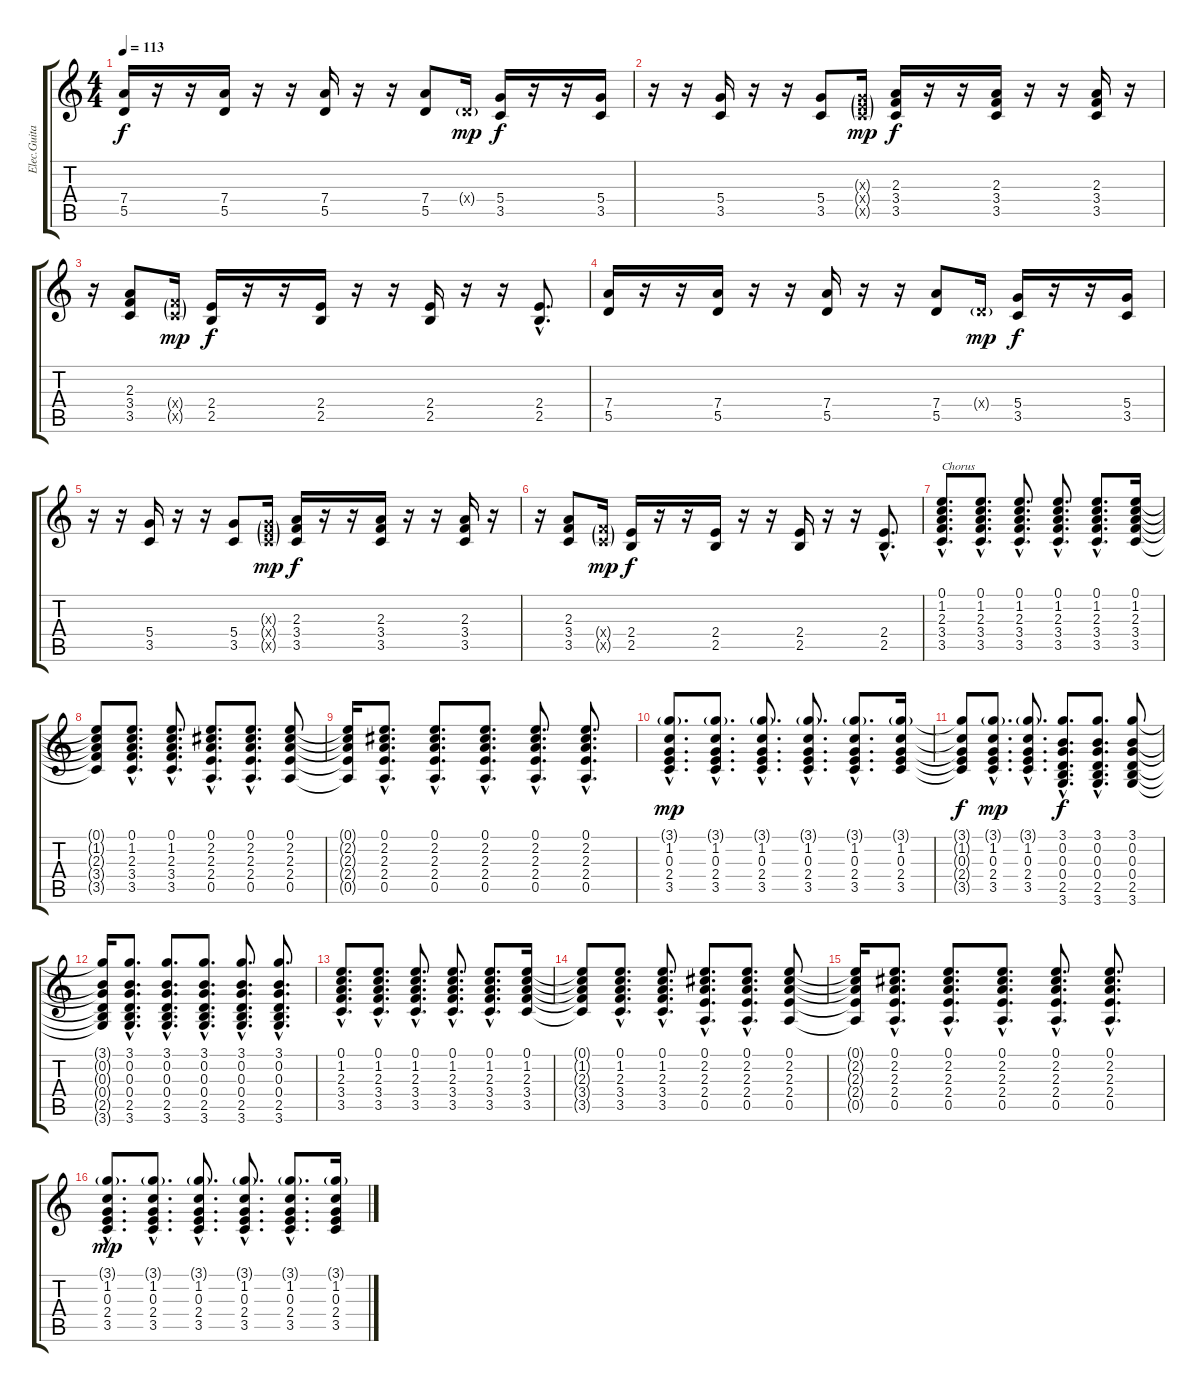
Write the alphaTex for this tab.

\track ("Elec.Guitar" "Elec.Guita") {instrument distortionguitar}
\staff {score tabs}
\tuning (E4 B3 G3 D3 A2 E2) {hide}
\ts (4 4)
\tempo 113
\clef g2
\ks c
(7.4 5.5).16{dy f} r.16 r.16 (7.4 5.5).16 r.16 r.16 (7.4 5.5).16 r.16 r.16 (7.4 5.5).8 0.4{g x}.16{dy mp} (5.4 3.5).16{dy f} r.16 r.16 (5.4 3.5).16 |
r.16 r.16 (5.4 3.5).16 r.16 r.16 (5.4 3.5).8 (0.3{g x} 2.4{g x} 3.5{g x}).16{dy mp} (2.3 3.4 3.5).16{dy f} r.16 r.16 (2.3 3.4 3.5).16 r.16 r.16 (2.3 3.4 3.5).16 r.16 |
r.16 (2.3 3.4 3.5).8 (3.4{g x} 3.5{g x}).16{dy mp} (2.4 2.5).16{dy f} r.16 r.16 (2.4 2.5).16 r.16 r.16 (2.4 2.5).16 r.16 r.16 (2.4{hac} 2.5{hac}).8{d} |
(7.4 5.5).16 r.16 r.16 (7.4 5.5).16 r.16 r.16 (7.4 5.5).16 r.16 r.16 (7.4 5.5).8 0.4{g x}.16{dy mp} (5.4 3.5).16{dy f} r.16 r.16 (5.4 3.5).16 |
r.16 r.16 (5.4 3.5).16 r.16 r.16 (5.4 3.5).8 (0.3{g x} 2.4{g x} 3.5{g x}).16{dy mp} (2.3 3.4 3.5).16{dy f} r.16 r.16 (2.3 3.4 3.5).16 r.16 r.16 (2.3 3.4 3.5).16 r.16 |
r.16 (2.3 3.4 3.5).8 (3.4{g x} 3.5{g x}).16{dy mp} (2.4 2.5).16{dy f} r.16 r.16 (2.4 2.5).16 r.16 r.16 (2.4 2.5).16 r.16 r.16 (2.4{hac} 2.5{hac}).8{d} |
(0.1{hac} 1.2{hac} 2.3{hac} 3.4{hac} 3.5{hac}).8{d txt "Chorus"} (0.1{hac} 1.2{hac} 2.3{hac} 3.4{hac} 3.5{hac}).8{d} (0.1{hac} 1.2{hac} 2.3{hac} 3.4{hac} 3.5{hac}).8{d} (0.1{hac} 1.2{hac} 2.3{hac} 3.4{hac} 3.5{hac}).8{d} (0.1{hac} 1.2{hac} 2.3{hac} 3.4{hac} 3.5{hac}).8{d} (0.1 1.2 2.3 3.4 3.5).16 |
(0.1{t} 1.2{t} 2.3{t} 3.4{t} 3.5{t}).8 (0.1{hac} 1.2{hac} 2.3{hac} 3.4{hac} 3.5{hac}).8{d} (0.1{hac} 1.2{hac} 2.3{hac} 3.4{hac} 3.5{hac}).8{d} (0.1{hac} 2.2{hac} 2.3{hac} 2.4{hac} 0.5{hac}).8{d} (0.1{hac} 2.2{hac} 2.3{hac} 2.4{hac} 0.5{hac}).8{d} (0.1 2.2 2.3 2.4 0.5).8 |
(0.1{t} 2.2{t} 2.3{t} 2.4{t} 0.5{t}).16 (0.1{hac} 2.2{hac} 2.3{hac} 2.4{hac} 0.5{hac}).8{d} (0.1{hac} 2.2{hac} 2.3{hac} 2.4{hac} 0.5{hac}).8{d} (0.1{hac} 2.2{hac} 2.3{hac} 2.4{hac} 0.5{hac}).8{d} (0.1{hac} 2.2{hac} 2.3{hac} 2.4{hac} 0.5{hac}).8{d} (0.1{hac} 2.2{hac} 2.3{hac} 2.4{hac} 0.5{hac}).8{d} |
(3.1{g hac} 1.2{hac} 0.3{hac} 2.4{hac} 3.5{hac}).8{d dy mp} (3.1{g hac} 1.2{hac} 0.3{hac} 2.4{hac} 3.5{hac}).8{d} (3.1{g hac} 1.2{hac} 0.3{hac} 2.4{hac} 3.5{hac}).8{d} (3.1{g hac} 1.2{hac} 0.3{hac} 2.4{hac} 3.5{hac}).8{d} (3.1{g hac} 1.2{hac} 0.3{hac} 2.4{hac} 3.5{hac}).8{d} (3.1{g} 1.2 0.3 2.4 3.5).16 |
(3.1{t} 1.2{t} 0.3{t} 2.4{t} 3.5{t}).8{dy f} (3.1{g hac} 1.2{hac} 0.3{hac} 2.4{hac} 3.5{hac}).8{d dy mp} (3.1{g hac} 1.2{hac} 0.3{hac} 2.4{hac} 3.5{hac}).8{d} (3.1{hac} 0.2{hac} 0.3{hac} 0.4{hac} 2.5{hac} 3.6{hac}).8{d dy f} (3.1{hac} 0.2{hac} 0.3{hac} 0.4{hac} 2.5{hac} 3.6{hac}).8{d} (3.1 0.2 0.3 0.4 2.5 3.6).8 |
(3.1{t} 0.2{t} 0.3{t} 0.4{t} 2.5{t} 3.6{t}).16 (3.1{hac} 0.2{hac} 0.3{hac} 0.4{hac} 2.5{hac} 3.6{hac}).8{d} (3.1{hac} 0.2{hac} 0.3{hac} 0.4{hac} 2.5{hac} 3.6{hac}).8{d} (3.1{hac} 0.2{hac} 0.3{hac} 0.4{hac} 2.5{hac} 3.6{hac}).8{d} (3.1{hac} 0.2{hac} 0.3{hac} 0.4{hac} 2.5{hac} 3.6{hac}).8{d} (3.1{hac} 0.2{hac} 0.3{hac} 0.4{hac} 2.5{hac} 3.6{hac}).8{d} |
(0.1{hac} 1.2{hac} 2.3{hac} 3.4{hac} 3.5{hac}).8{d} (0.1{hac} 1.2{hac} 2.3{hac} 3.4{hac} 3.5{hac}).8{d} (0.1{hac} 1.2{hac} 2.3{hac} 3.4{hac} 3.5{hac}).8{d} (0.1{hac} 1.2{hac} 2.3{hac} 3.4{hac} 3.5{hac}).8{d} (0.1{hac} 1.2{hac} 2.3{hac} 3.4{hac} 3.5{hac}).8{d} (0.1 1.2 2.3 3.4 3.5).16 |
(0.1{t} 1.2{t} 2.3{t} 3.4{t} 3.5{t}).8 (0.1{hac} 1.2{hac} 2.3{hac} 3.4{hac} 3.5{hac}).8{d} (0.1{hac} 1.2{hac} 2.3{hac} 3.4{hac} 3.5{hac}).8{d} (0.1{hac} 2.2{hac} 2.3{hac} 2.4{hac} 0.5{hac}).8{d} (0.1{hac} 2.2{hac} 2.3{hac} 2.4{hac} 0.5{hac}).8{d} (0.1 2.2 2.3 2.4 0.5).8 |
(0.1{t} 2.2{t} 2.3{t} 2.4{t} 0.5{t}).16 (0.1{hac} 2.2{hac} 2.3{hac} 2.4{hac} 0.5{hac}).8{d} (0.1{hac} 2.2{hac} 2.3{hac} 2.4{hac} 0.5{hac}).8{d} (0.1{hac} 2.2{hac} 2.3{hac} 2.4{hac} 0.5{hac}).8{d} (0.1{hac} 2.2{hac} 2.3{hac} 2.4{hac} 0.5{hac}).8{d} (0.1{hac} 2.2{hac} 2.3{hac} 2.4{hac} 0.5{hac}).8{d} |
(3.1{g hac} 1.2{hac} 0.3{hac} 2.4{hac} 3.5{hac}).8{d dy mp} (3.1{g hac} 1.2{hac} 0.3{hac} 2.4{hac} 3.5{hac}).8{d} (3.1{g hac} 1.2{hac} 0.3{hac} 2.4{hac} 3.5{hac}).8{d} (3.1{g hac} 1.2{hac} 0.3{hac} 2.4{hac} 3.5{hac}).8{d} (3.1{g hac} 1.2{hac} 0.3{hac} 2.4{hac} 3.5{hac}).8{d} (3.1{g} 1.2 0.3 2.4 3.5).16
